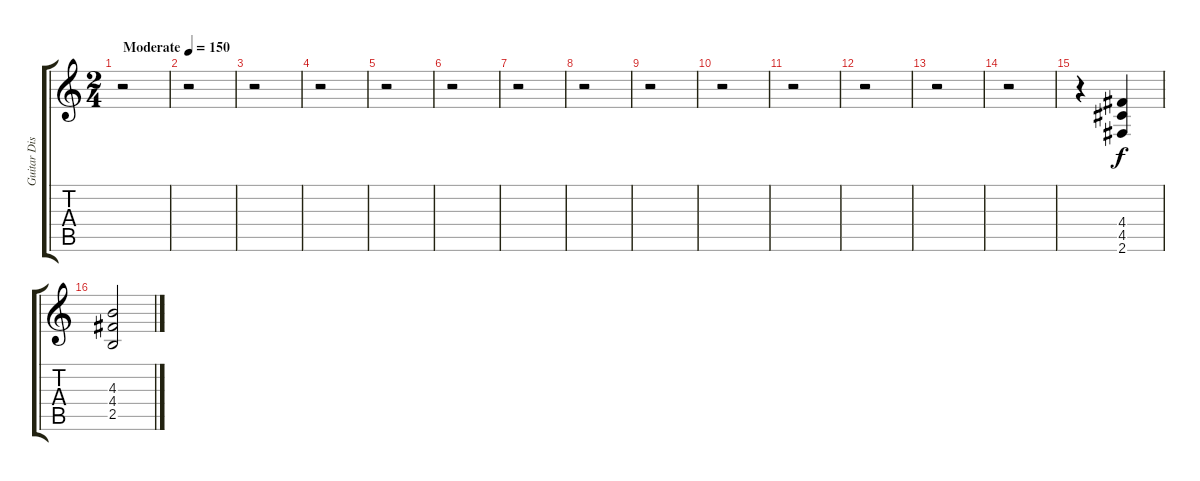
\track ("Guitar Distor" "Guitar Dis") {instrument overdrivenguitar}
\staff {score tabs}
\tuning (E4 B3 G3 D3 A2 E2) {hide}
\ts (2 4)
\tempo (150 "Moderate")
\clef g2
\ks c
r.2{dy f instrument overdrivenguitar} |
r.2 |
r.2 |
r.2 |
r.2 |
r.2 |
r.2 |
r.2 |
r.2 |
r.2 |
r.2 |
r.2 |
r.2 |
r.2 |
r.4 (4.4 4.5 2.6).4 |
(4.3 4.4 2.5).2
